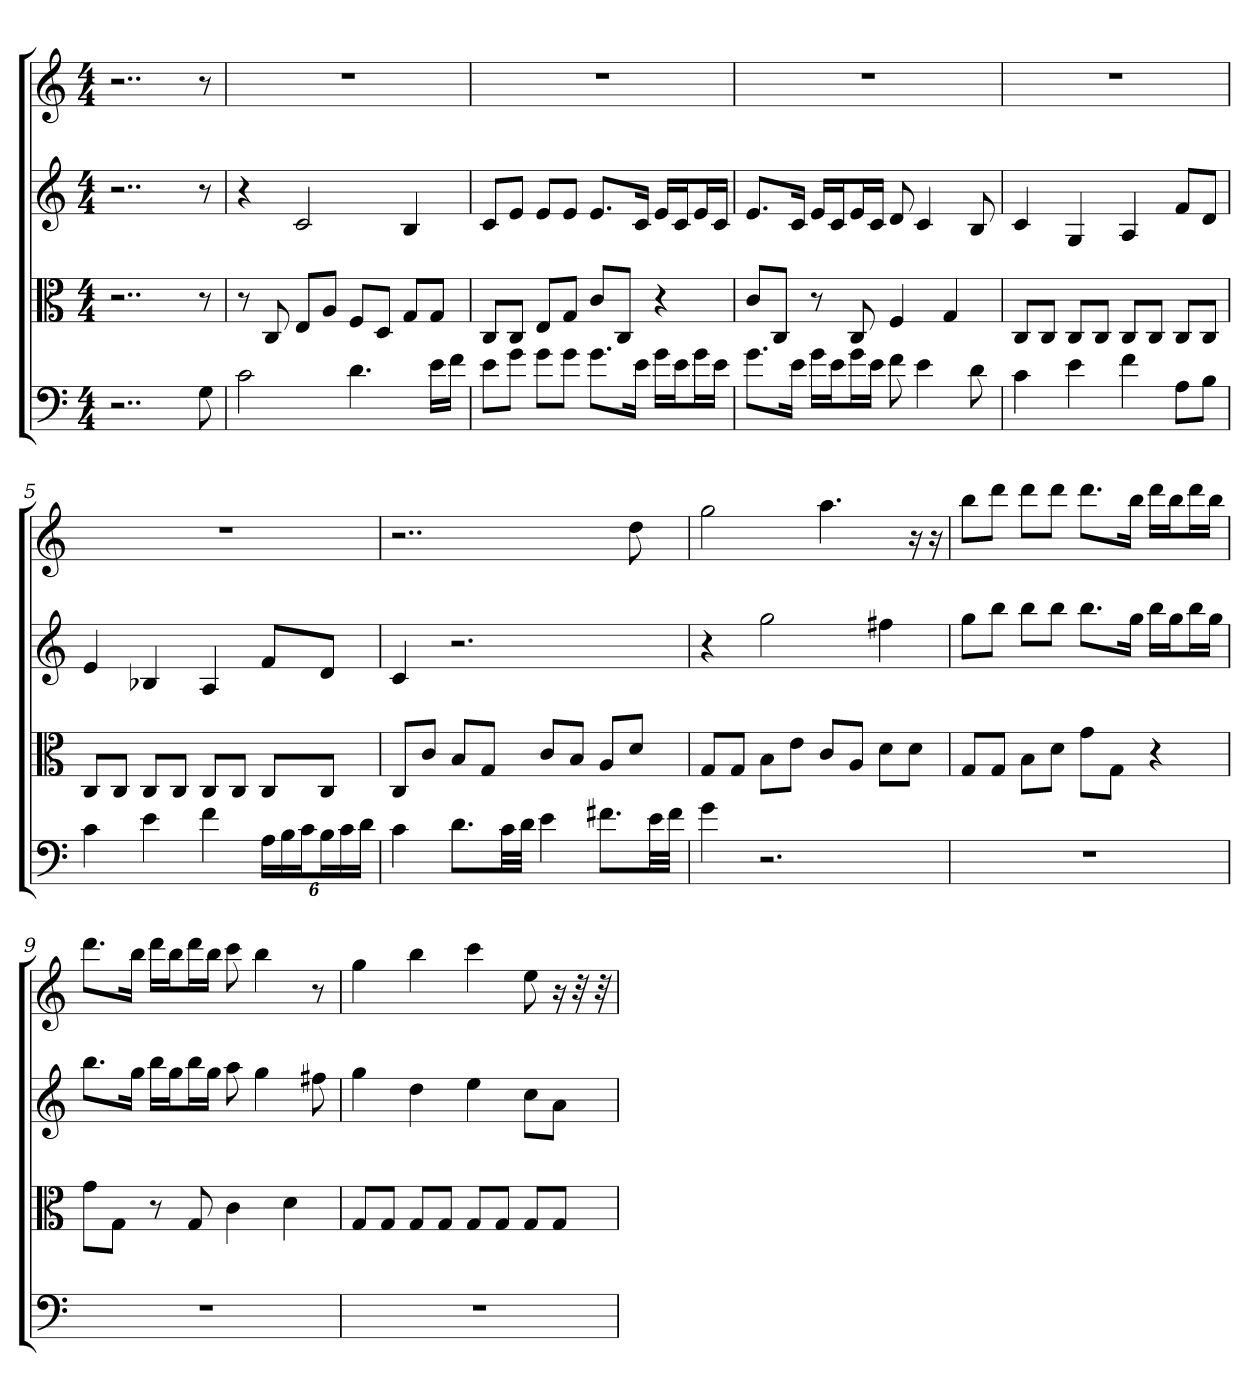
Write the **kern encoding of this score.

**kern	**kern	**kern	**kern
*part4	*part3	*part2	*part1
*staff4	*staff3	*staff2	*staff1
*clefF4	*clefC3	*clefG2	*clefG2
*k[]	*k[]	*k[]	*k[]
*C:	*C:	*C:	*C:
*M4/4	*M4/4	*M4/4	*M4/4
=	=	=	=
2..r	2..r	2..r	2..r
8G	8r	8r	8r
=1	=1	=1	=1
2c	8r	4r	1r
.	8C	.	.
.	8E/L	2c	.
.	8A/J	.	.
4.d	8F/L	.	.
.	8D/J	.	.
.	8G/L	4B	.
16e\LL	8G/J	.	.
16f\JJ	.	.	.
=2	=2	=2	=2
8e\L	8C/L	8c/L	1r
8g\J	8C/J	8e/J	.
8g\L	8E/L	8e/L	.
8g\J	8G/J	8e/J	.
8.g\L	8c/L	8.e/L	.
.	8C/J	.	.
16e\Jk	.	16c/Jk	.
16g\LL	4r	16e/LL	.
16e\J	.	16c/J	.
16g\L	.	16e/L	.
16e\JJ	.	16c/JJ	.
=3	=3	=3	=3
8.g\L	8c/L	8.e/L	1r
.	8C/J	.	.
16e\Jk	.	16c/Jk	.
16g\LL	8r	16e/LL	.
16e\J	.	16c/J	.
16g\L	8C	16e/L	.
16e\JJ	.	16c/JJ	.
8f	4F	8d	.
4e	.	4c	.
.	4G	.	.
8d	.	8B	.
=4	=4	=4	=4
4c	8C/L	4c	1r
.	8C/J	.	.
4e	8C/L	4G	.
.	8C/J	.	.
4f	8C/L	4A	.
.	8C/J	.	.
8A\L	8C/L	8f/L	.
8B\J	8C/J	8d/J	.
=5	=5	=5	=5
4c	8C/L	4e	1r
.	8C/J	.	.
4e	8C/L	4B-X	.
.	8C/J	.	.
4f	8C/L	4A	.
.	8C/J	.	.
24A\LL	8C/L	8f/L	.
24B\	.	.	.
24c\J	.	.	.
24B\L	8C/J	8d/J	.
24c\	.	.	.
24d\JJ	.	.	.
=6	=6	=6	=6
4c	8C/L	4c	2..r
.	8c/J	.	.
8.d\L	8B/L	2.r	.
.	8G/J	.	.
32c\LL	.	.	.
32d\JJJ	.	.	.
4e	8c/L	.	.
.	8B/J	.	.
8.f#X\L	8A/L	.	.
.	8d/J	.	8dd
32e\LL	.	.	.
32f#\JJJ	.	.	.
=7	=7	=7	=7
4g	8G/L	4r	2gg
.	8G/J	.	.
2.r	8B\L	2gg	.
.	8e\J	.	.
.	8c/L	.	4.aa
.	8A/J	.	.
.	8d\L	4ff#X	.
.	8d\J	.	16r
.	.	.	16r
=8	=8	=8	=8
1r	8G/L	8gg\L	8bb\L
.	8G/J	8bb\J	8ddd\J
.	8B\L	8bb\L	8ddd\L
.	8d\J	8bb\J	8ddd\J
.	8g\L	8.bb\L	8.ddd\L
.	8G\J	.	.
.	.	16gg\Jk	16bb\Jk
.	4r	16bb\LL	16ddd\LL
.	.	16gg\J	16bb\J
.	.	16bb\L	16ddd\L
.	.	16gg\JJ	16bb\JJ
=9	=9	=9	=9
1r	8g\L	8.bb\L	8.ddd\L
.	8G\J	.	.
.	.	16gg\Jk	16bb\Jk
.	8r	16bb\LL	16ddd\LL
.	.	16gg\J	16bb\J
.	8G	16bb\L	16ddd\L
.	.	16gg\JJ	16bb\JJ
.	4c	8aa	8ccc
.	.	4gg	4bb
.	4d	.	.
.	.	8ff#X	8r
=10	=10	=10	=10
1r	8G/L	4gg	4gg
.	8G/J	.	.
.	8G/L	4dd	4bb
.	8G/J	.	.
.	8G/L	4ee	4ccc
.	8G/J	.	.
.	8G/L	8cc\L	8ee
.	8G/J	8a\J	16r
.	.	.	32r
.	.	.	32r
=	=	=	=
*-	*-	*-	*-
